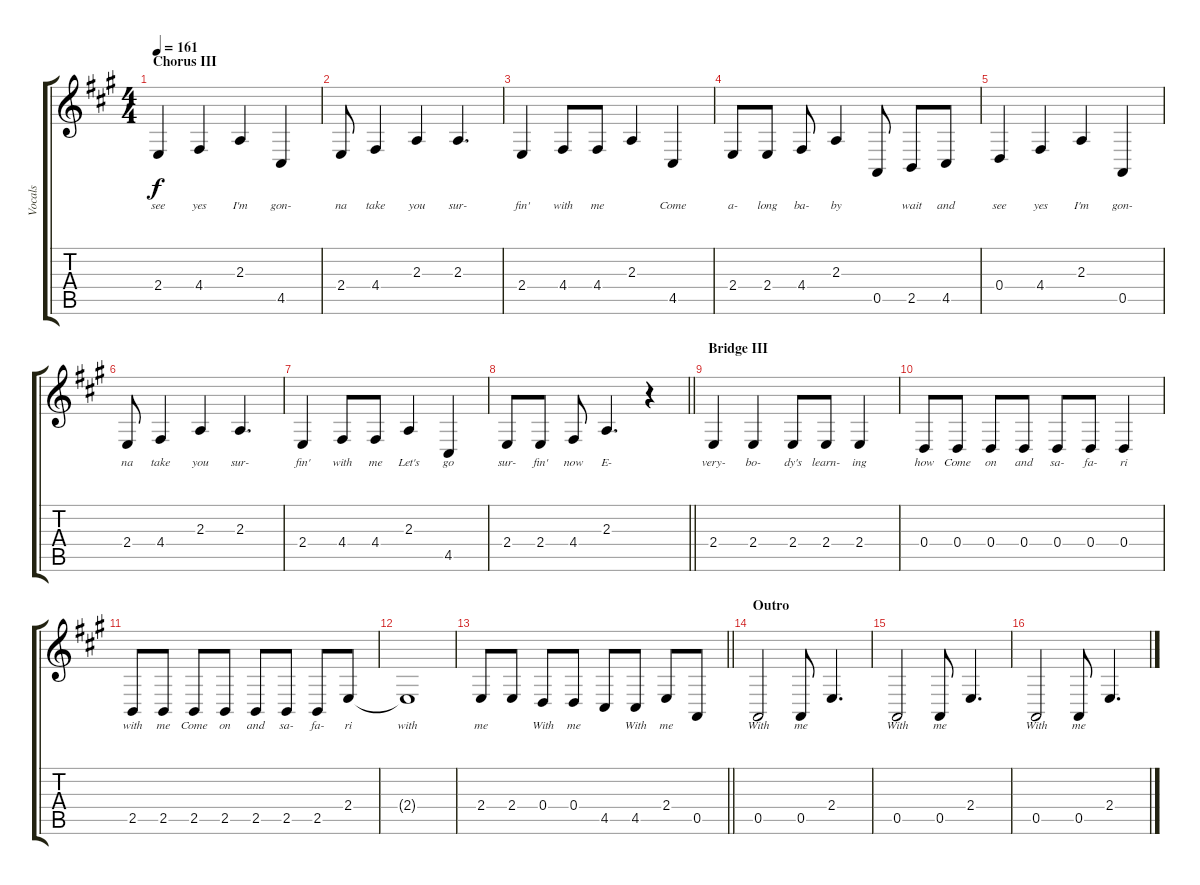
\track ("Vocals" "Vocals") {instrument tenorsax}
\staff {score tabs}
\tuning (E4 B3 G3 D3 A2 E2) {hide}
\ts (4 4)
\section ("" "Chorus III")
\tempo 161
\clef g2
\ks a
2.4.4{lyrics (0 "see") lyrics (1 "") lyrics (2 "") lyrics (3 "") lyrics (4 "") dy f} 4.4.4{lyrics (0 "yes") lyrics (1 "") lyrics (2 "") lyrics (3 "") lyrics (4 "")} 2.3.4{lyrics (0 "I'm") lyrics (1 "") lyrics (2 "") lyrics (3 "") lyrics (4 "")} 4.5.4{lyrics (0 "gon-") lyrics (1 "") lyrics (2 "") lyrics (3 "") lyrics (4 "")} |
2.4.8{lyrics (0 "na") lyrics (1 "") lyrics (2 "") lyrics (3 "") lyrics (4 "")} 4.4.4{lyrics (0 "take") lyrics (1 "") lyrics (2 "") lyrics (3 "") lyrics (4 "")} 2.3.4{lyrics (0 "you") lyrics (1 "") lyrics (2 "") lyrics (3 "") lyrics (4 "")} 2.3.4{d lyrics (0 "sur-") lyrics (1 "") lyrics (2 "") lyrics (3 "") lyrics (4 "")} |
2.4.4{lyrics (0 "fin'") lyrics (1 "") lyrics (2 "") lyrics (3 "") lyrics (4 "")} 4.4.8{lyrics (0 "with") lyrics (1 "") lyrics (2 "") lyrics (3 "") lyrics (4 "")} 4.4.8{lyrics (0 "me") lyrics (1 "") lyrics (2 "") lyrics (3 "") lyrics (4 "")} 2.3.4{lyrics (0 "") lyrics (1 "") lyrics (2 "") lyrics (3 "") lyrics (4 "")} 4.5.4{lyrics (0 "Come") lyrics (1 "") lyrics (2 "") lyrics (3 "") lyrics (4 "")} |
2.4.8{lyrics (0 "a-") lyrics (1 "") lyrics (2 "") lyrics (3 "") lyrics (4 "")} 2.4.8{lyrics (0 "long") lyrics (1 "") lyrics (2 "") lyrics (3 "") lyrics (4 "")} 4.4.8{lyrics (0 "ba-") lyrics (1 "") lyrics (2 "") lyrics (3 "") lyrics (4 "")} 2.3.4{lyrics (0 "by") lyrics (1 "") lyrics (2 "") lyrics (3 "") lyrics (4 "")} 0.5.8{lyrics (0 "") lyrics (1 "") lyrics (2 "") lyrics (3 "") lyrics (4 "")} 2.5.8{lyrics (0 "wait") lyrics (1 "") lyrics (2 "") lyrics (3 "") lyrics (4 "")} 4.5.8{lyrics (0 "and") lyrics (1 "") lyrics (2 "") lyrics (3 "") lyrics (4 "")} |
0.4.4{lyrics (0 "see") lyrics (1 "") lyrics (2 "") lyrics (3 "") lyrics (4 "")} 4.4.4{lyrics (0 "yes") lyrics (1 "") lyrics (2 "") lyrics (3 "") lyrics (4 "")} 2.3.4{lyrics (0 "I'm") lyrics (1 "") lyrics (2 "") lyrics (3 "") lyrics (4 "")} 0.5.4{lyrics (0 "gon-") lyrics (1 "") lyrics (2 "") lyrics (3 "") lyrics (4 "")} |
2.4.8{lyrics (0 "na") lyrics (1 "") lyrics (2 "") lyrics (3 "") lyrics (4 "")} 4.4.4{lyrics (0 "take") lyrics (1 "") lyrics (2 "") lyrics (3 "") lyrics (4 "")} 2.3.4{lyrics (0 "you") lyrics (1 "") lyrics (2 "") lyrics (3 "") lyrics (4 "")} 2.3.4{d lyrics (0 "sur-") lyrics (1 "") lyrics (2 "") lyrics (3 "") lyrics (4 "")} |
2.4.4{lyrics (0 "fin'") lyrics (1 "") lyrics (2 "") lyrics (3 "") lyrics (4 "")} 4.4.8{lyrics (0 "with") lyrics (1 "") lyrics (2 "") lyrics (3 "") lyrics (4 "")} 4.4.8{lyrics (0 "me") lyrics (1 "") lyrics (2 "") lyrics (3 "") lyrics (4 "")} 2.3.4{lyrics (0 "Let's") lyrics (1 "") lyrics (2 "") lyrics (3 "") lyrics (4 "")} 4.5.4{lyrics (0 "go") lyrics (1 "") lyrics (2 "") lyrics (3 "") lyrics (4 "")} |
\barLineRight lightlight
2.4.8{lyrics (0 "sur-") lyrics (1 "") lyrics (2 "") lyrics (3 "") lyrics (4 "")} 2.4.8{lyrics (0 "fin'") lyrics (1 "") lyrics (2 "") lyrics (3 "") lyrics (4 "")} 4.4.8{lyrics (0 "now") lyrics (1 "") lyrics (2 "") lyrics (3 "") lyrics (4 "")} 2.3.4{d lyrics (0 "E-") lyrics (1 "") lyrics (2 "") lyrics (3 "") lyrics (4 "")} r.4 |
\section ("" "Bridge III")
2.4.4{lyrics (0 "very-") lyrics (1 "") lyrics (2 "") lyrics (3 "") lyrics (4 "")} 2.4.4{lyrics (0 "bo-") lyrics (1 "") lyrics (2 "") lyrics (3 "") lyrics (4 "")} 2.4.8{lyrics (0 "dy's") lyrics (1 "") lyrics (2 "") lyrics (3 "") lyrics (4 "")} 2.4.8{lyrics (0 "learn-") lyrics (1 "") lyrics (2 "") lyrics (3 "") lyrics (4 "")} 2.4.4{lyrics (0 "ing") lyrics (1 "") lyrics (2 "") lyrics (3 "") lyrics (4 "")} |
0.4.8{lyrics (0 "how") lyrics (1 "") lyrics (2 "") lyrics (3 "") lyrics (4 "")} 0.4.8{lyrics (0 "Come") lyrics (1 "") lyrics (2 "") lyrics (3 "") lyrics (4 "")} 0.4.8{lyrics (0 "on") lyrics (1 "") lyrics (2 "") lyrics (3 "") lyrics (4 "")} 0.4.8{lyrics (0 "and") lyrics (1 "") lyrics (2 "") lyrics (3 "") lyrics (4 "")} 0.4.8{lyrics (0 "sa-") lyrics (1 "") lyrics (2 "") lyrics (3 "") lyrics (4 "")} 0.4.8{lyrics (0 "fa-") lyrics (1 "") lyrics (2 "") lyrics (3 "") lyrics (4 "")} 0.4.4{lyrics (0 "ri") lyrics (1 "") lyrics (2 "") lyrics (3 "") lyrics (4 "")} |
2.5.8{lyrics (0 "with") lyrics (1 "") lyrics (2 "") lyrics (3 "") lyrics (4 "")} 2.5.8{lyrics (0 "me") lyrics (1 "") lyrics (2 "") lyrics (3 "") lyrics (4 "")} 2.5.8{lyrics (0 "Come") lyrics (1 "") lyrics (2 "") lyrics (3 "") lyrics (4 "")} 2.5.8{lyrics (0 "on") lyrics (1 "") lyrics (2 "") lyrics (3 "") lyrics (4 "")} 2.5.8{lyrics (0 "and") lyrics (1 "") lyrics (2 "") lyrics (3 "") lyrics (4 "")} 2.5.8{lyrics (0 "sa-") lyrics (1 "") lyrics (2 "") lyrics (3 "") lyrics (4 "")} 2.5.8{lyrics (0 "fa-") lyrics (1 "") lyrics (2 "") lyrics (3 "") lyrics (4 "")} 2.4.8{lyrics (0 "ri") lyrics (1 "") lyrics (2 "") lyrics (3 "") lyrics (4 "")} |
2.4{t}.1{lyrics (0 "with") lyrics (1 "") lyrics (2 "") lyrics (3 "") lyrics (4 "")} |
\barLineRight lightlight
2.4.8{lyrics (0 "me") lyrics (1 "") lyrics (2 "") lyrics (3 "") lyrics (4 "")} 2.4.8{lyrics (0 "") lyrics (1 "") lyrics (2 "") lyrics (3 "") lyrics (4 "")} 0.4.8{lyrics (0 "With") lyrics (1 "") lyrics (2 "") lyrics (3 "") lyrics (4 "")} 0.4.8{lyrics (0 "me") lyrics (1 "") lyrics (2 "") lyrics (3 "") lyrics (4 "")} 4.5.8{lyrics (0 "") lyrics (1 "") lyrics (2 "") lyrics (3 "") lyrics (4 "")} 4.5.8{lyrics (0 "With") lyrics (1 "") lyrics (2 "") lyrics (3 "") lyrics (4 "")} 2.4.8{lyrics (0 "me") lyrics (1 "") lyrics (2 "") lyrics (3 "") lyrics (4 "")} 0.5.8{lyrics (0 "") lyrics (1 "") lyrics (2 "") lyrics (3 "") lyrics (4 "")} |
\section ("" "Outro")
0.5.2{lyrics (0 "With") lyrics (1 "") lyrics (2 "") lyrics (3 "") lyrics (4 "")} 0.5.8{lyrics (0 "me") lyrics (1 "") lyrics (2 "") lyrics (3 "") lyrics (4 "")} 2.4.4{d lyrics (0 "") lyrics (1 "") lyrics (2 "") lyrics (3 "") lyrics (4 "")} |
0.5.2{lyrics (0 "With") lyrics (1 "") lyrics (2 "") lyrics (3 "") lyrics (4 "")} 0.5.8{lyrics (0 "me") lyrics (1 "") lyrics (2 "") lyrics (3 "") lyrics (4 "")} 2.4.4{d lyrics (0 "") lyrics (1 "") lyrics (2 "") lyrics (3 "") lyrics (4 "")} |
0.5.2{lyrics (0 "With") lyrics (1 "") lyrics (2 "") lyrics (3 "") lyrics (4 "") volume 0} 0.5.8{lyrics (0 "me") lyrics (1 "") lyrics (2 "") lyrics (3 "") lyrics (4 "")} 2.4.4{d}
